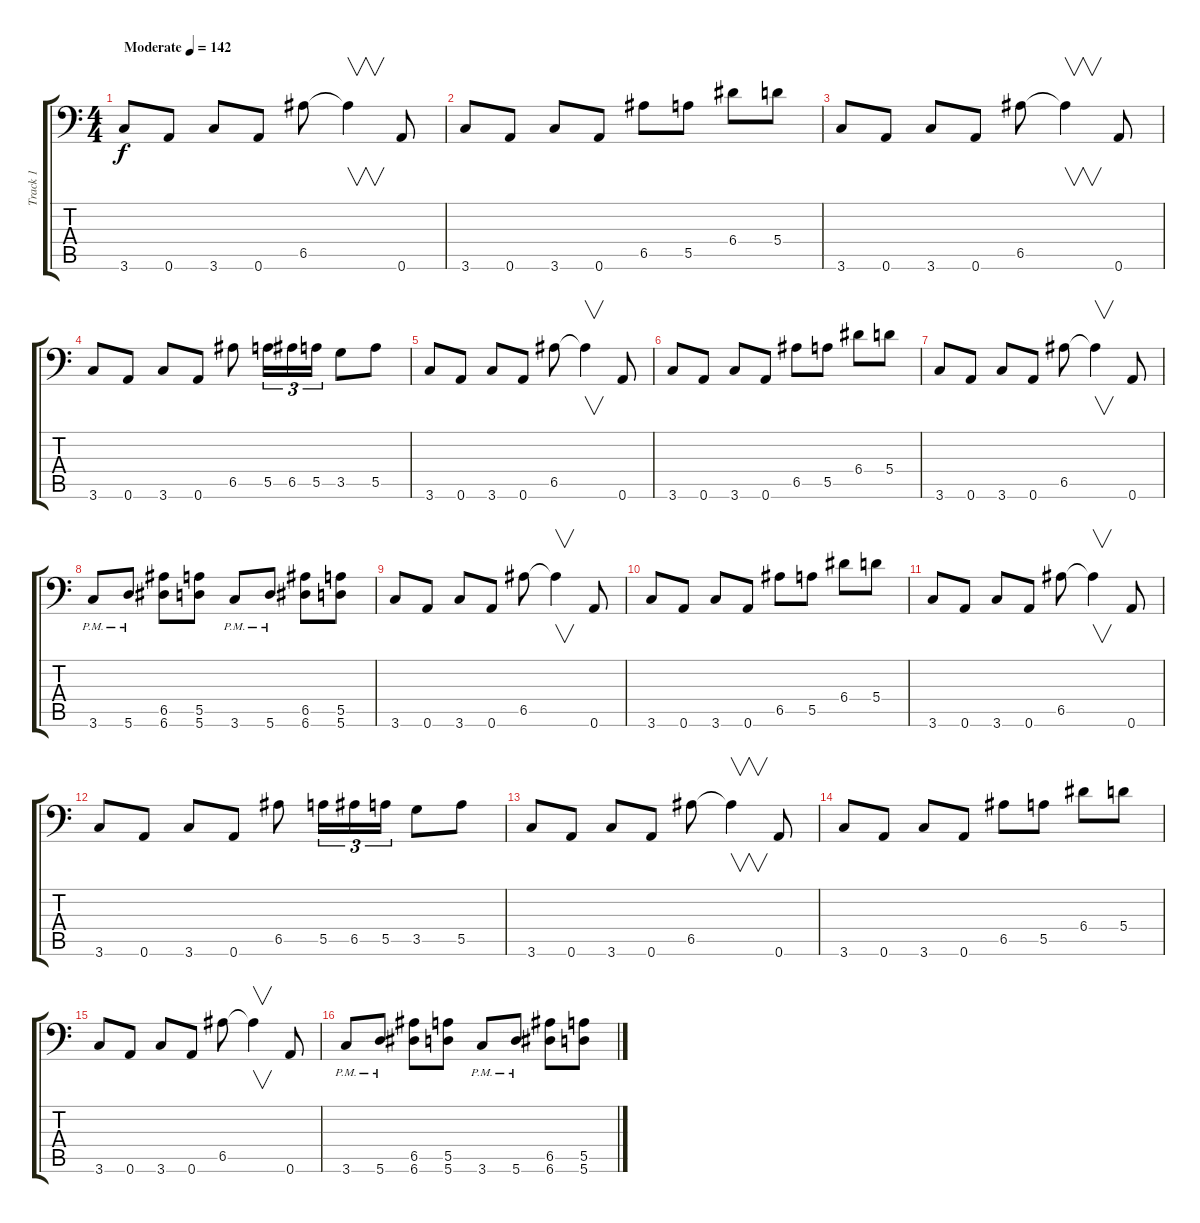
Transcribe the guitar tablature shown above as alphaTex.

\track ("Track 1" "Track 1") {instrument overdrivenguitar}
\staff {score tabs}
\tuning (B3 Gb3 D3 A2 E2 A1) {hide}
\ts (4 4)
\tempo (142 "Moderate")
\clef f4
\ks c
3.6.8{dy f instrument overdrivenguitar} 0.6.8 3.6.8 0.6.8 6.5.8 6.5{t}.4{v} 0.6.8 |
3.6.8 0.6.8 3.6.8 0.6.8 6.5.8 5.5.8 6.4.8 5.4.8 |
3.6.8 0.6.8 3.6.8 0.6.8 6.5.8 6.5{t}.4{v} 0.6.8 |
3.6.8 0.6.8 3.6.8 0.6.8 6.5.8 5.5.16{tu (3 2)} 6.5.16{tu (3 2)} 5.5.16{tu (3 2)} 3.5.8 5.5.8 |
3.6.8 0.6.8 3.6.8 0.6.8 6.5.8 6.5{t}.4{v} 0.6.8 |
3.6.8 0.6.8 3.6.8 0.6.8 6.5.8 5.5.8 6.4.8 5.4.8 |
3.6.8 0.6.8 3.6.8 0.6.8 6.5.8 6.5{t}.4{v} 0.6.8 |
3.6{pm}.8 5.6{pm}.8 (6.5 6.6).8 (5.5 5.6).8 3.6{pm}.8 5.6{pm}.8 (6.5 6.6).8 (5.5 5.6).8 |
3.6.8 0.6.8 3.6.8 0.6.8 6.5.8 6.5{t}.4{v} 0.6.8 |
3.6.8 0.6.8 3.6.8 0.6.8 6.5.8 5.5.8 6.4.8 5.4.8 |
3.6.8 0.6.8 3.6.8 0.6.8 6.5.8 6.5{t}.4{v} 0.6.8 |
3.6.8 0.6.8 3.6.8 0.6.8 6.5.8 5.5.16{tu (3 2)} 6.5.16{tu (3 2)} 5.5.16{tu (3 2)} 3.5.8 5.5.8 |
3.6.8 0.6.8 3.6.8 0.6.8 6.5.8 6.5{t}.4{v} 0.6.8 |
3.6.8 0.6.8 3.6.8 0.6.8 6.5.8 5.5.8 6.4.8 5.4.8 |
3.6.8 0.6.8 3.6.8 0.6.8 6.5.8 6.5{t}.4{v} 0.6.8 |
3.6{pm}.8 5.6{pm}.8 (6.5 6.6).8 (5.5 5.6).8 3.6{pm}.8 5.6{pm}.8 (6.5 6.6).8 (5.5 5.6).8
